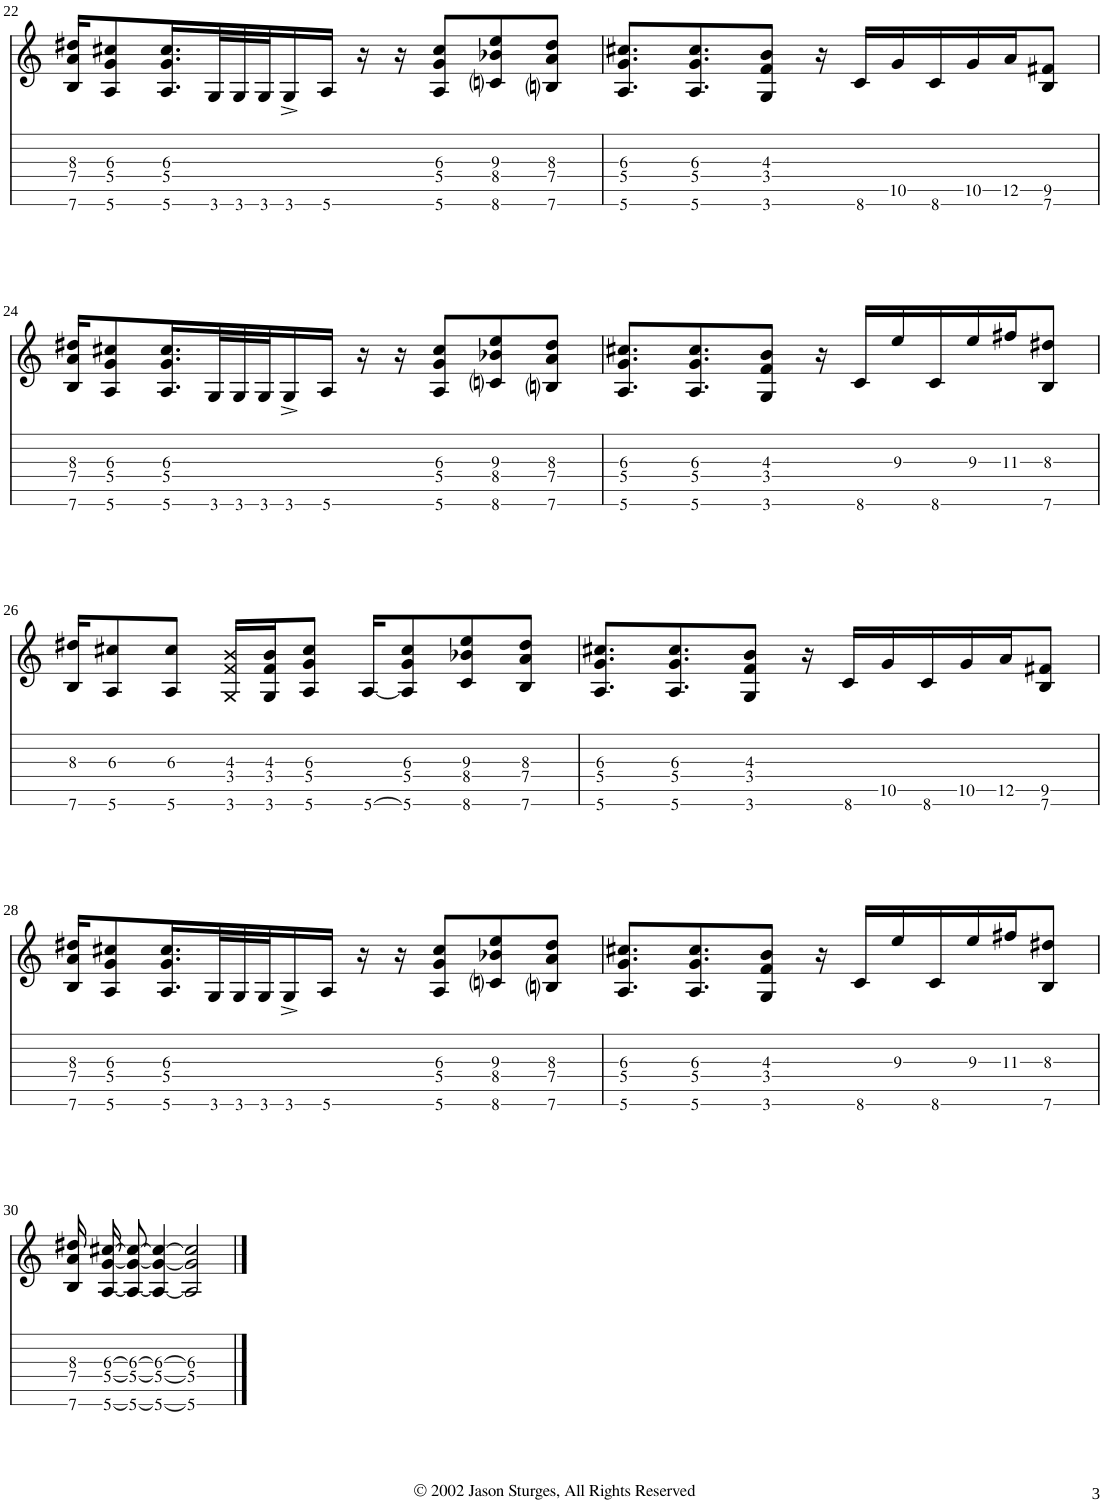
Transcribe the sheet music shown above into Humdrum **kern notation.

**kern	**kern
*part2	*part1
*staff2	*staff1
!!LO:PB:g=z
*	*clefG2
*	*Trd7c12
*k[]	*k[]
*	*M16/16
=22	=22
16BB 16A 16d#X	16B/ 16a/ 16dd#X/KL
8AA 8G 8c#X	8A/ 8g/ 8cc#X/
16.AA 16.G 16.c#	16.A/ 16.g/ 16.cc#/L
32GG	32G/L
32GG	32G/
32GG	32G/J
16GG	16G^/
16AA	16A/JJ
8ryy	16r
.	16r
8AA 8G 8c#	8A/ 8g/ 8cc#/L
8C 8B-X 8e	8cni/ 8b-X/ 8ee/
8BB 8A 8d#	8Bni/ 8a/ 8dd#/J
=23	=23
8.AA 8.G 8.c#X	8.A/ 8.g/ 8.cc#X/L
8.AA 8.G 8.c#	8.A/ 8.g/ 8.cc#/
8GG 8F 8B	8G/ 8f/ 8b/J
16ryy	16r
16C	16c/LL
16G	16g/
16C	16c/
16G	16g/
16A	16a/J
8BB 8F#X	8B/ 8f#X/J
!!LO:LB:g=z
=24	=24
16BB 16A 16d#X	16B/ 16a/ 16dd#X/KL
8AA 8G 8c#X	8A/ 8g/ 8cc#X/
16.AA 16.G 16.c#	16.A/ 16.g/ 16.cc#/L
32GG	32G/L
32GG	32G/
32GG	32G/J
16GG	16G^/
16AA	16A/JJ
8ryy	16r
.	16r
8AA 8G 8c#	8A/ 8g/ 8cc#/L
8C 8B-X 8e	8cni/ 8b-X/ 8ee/
8BB 8A 8d#	8Bni/ 8a/ 8dd#/J
=25	=25
8.AA 8.G 8.c#X	8.A/ 8.g/ 8.cc#X/L
8.AA 8.G 8.c#	8.A/ 8.g/ 8.cc#/
8GG 8F 8B	8G/ 8f/ 8b/J
16ryy	16r
16C	16c/LL
16e	16ee/
16C	16c/
16e	16ee/
16f#X	16ff#X/J
8BB 8d#X	8B/ 8dd#X/J
!!LO:LB:g=z
=26	=26
16BB 16d#X	16B/ 16dd#X/KL
8AA 8c#X	8A/ 8cc#X/
8AA 8c#	8A/ 8cc#/J
16GG 16F 16B	16G/ 16f/ 16b/LL
16GG 16F 16B	16G/ 16f/ 16b/J
8AA 8G 8c#	8A/ 8g/ 8cc#/J
[16AA	[16A/KL
8AA] 8G 8c#	8A/] 8g/ 8cc#/
8C 8B-X 8e	8c/ 8b-X/ 8ee/
8BB 8A 8d#	8B/ 8a/ 8dd#/J
=27	=27
8.AA 8.G 8.c#X	8.A/ 8.g/ 8.cc#X/L
8.AA 8.G 8.c#	8.A/ 8.g/ 8.cc#/
8GG 8F 8B	8G/ 8f/ 8b/J
16ryy	16r
16C	16c/LL
16G	16g/
16C	16c/
16G	16g/
16A	16a/J
8BB 8F#X	8B/ 8f#X/J
!!LO:LB:g=z
=28	=28
16BB 16A 16d#X	16B/ 16a/ 16dd#X/KL
8AA 8G 8c#X	8A/ 8g/ 8cc#X/
16.AA 16.G 16.c#	16.A/ 16.g/ 16.cc#/L
32GG	32G/L
32GG	32G/
32GG	32G/J
16GG	16G^/
16AA	16A/JJ
8ryy	16r
.	16r
8AA 8G 8c#	8A/ 8g/ 8cc#/L
8C 8B-X 8e	8cni/ 8b-X/ 8ee/
8BB 8A 8d#	8Bni/ 8a/ 8dd#/J
=29	=29
8.AA 8.G 8.c#X	8.A/ 8.g/ 8.cc#X/L
8.AA 8.G 8.c#	8.A/ 8.g/ 8.cc#/
8GG 8F 8B	8G/ 8f/ 8b/J
16ryy	16r
16C	16c/LL
16e	16ee/
16C	16c/
16e	16ee/
16f#X	16ff#X/J
8BB 8d#X	8B/ 8dd#X/J
!!LO:LB:g=z
=30	=30
16BB 16A 16d#X	16B/ 16a/ 16dd#X/
[16AA [16G [16c#X	[16A/ [16g/ [16cc#X/
8AA_ 8G_ 8c#_	8A/_ 8g/_ 8cc#/_
4AA_ 4G_ 4c#_	4A/_ 4g/_ 4cc#/_
2AA] 2G] 2c#]	2A/] 2g/] 2cc#/]
==	==
*-	*-
